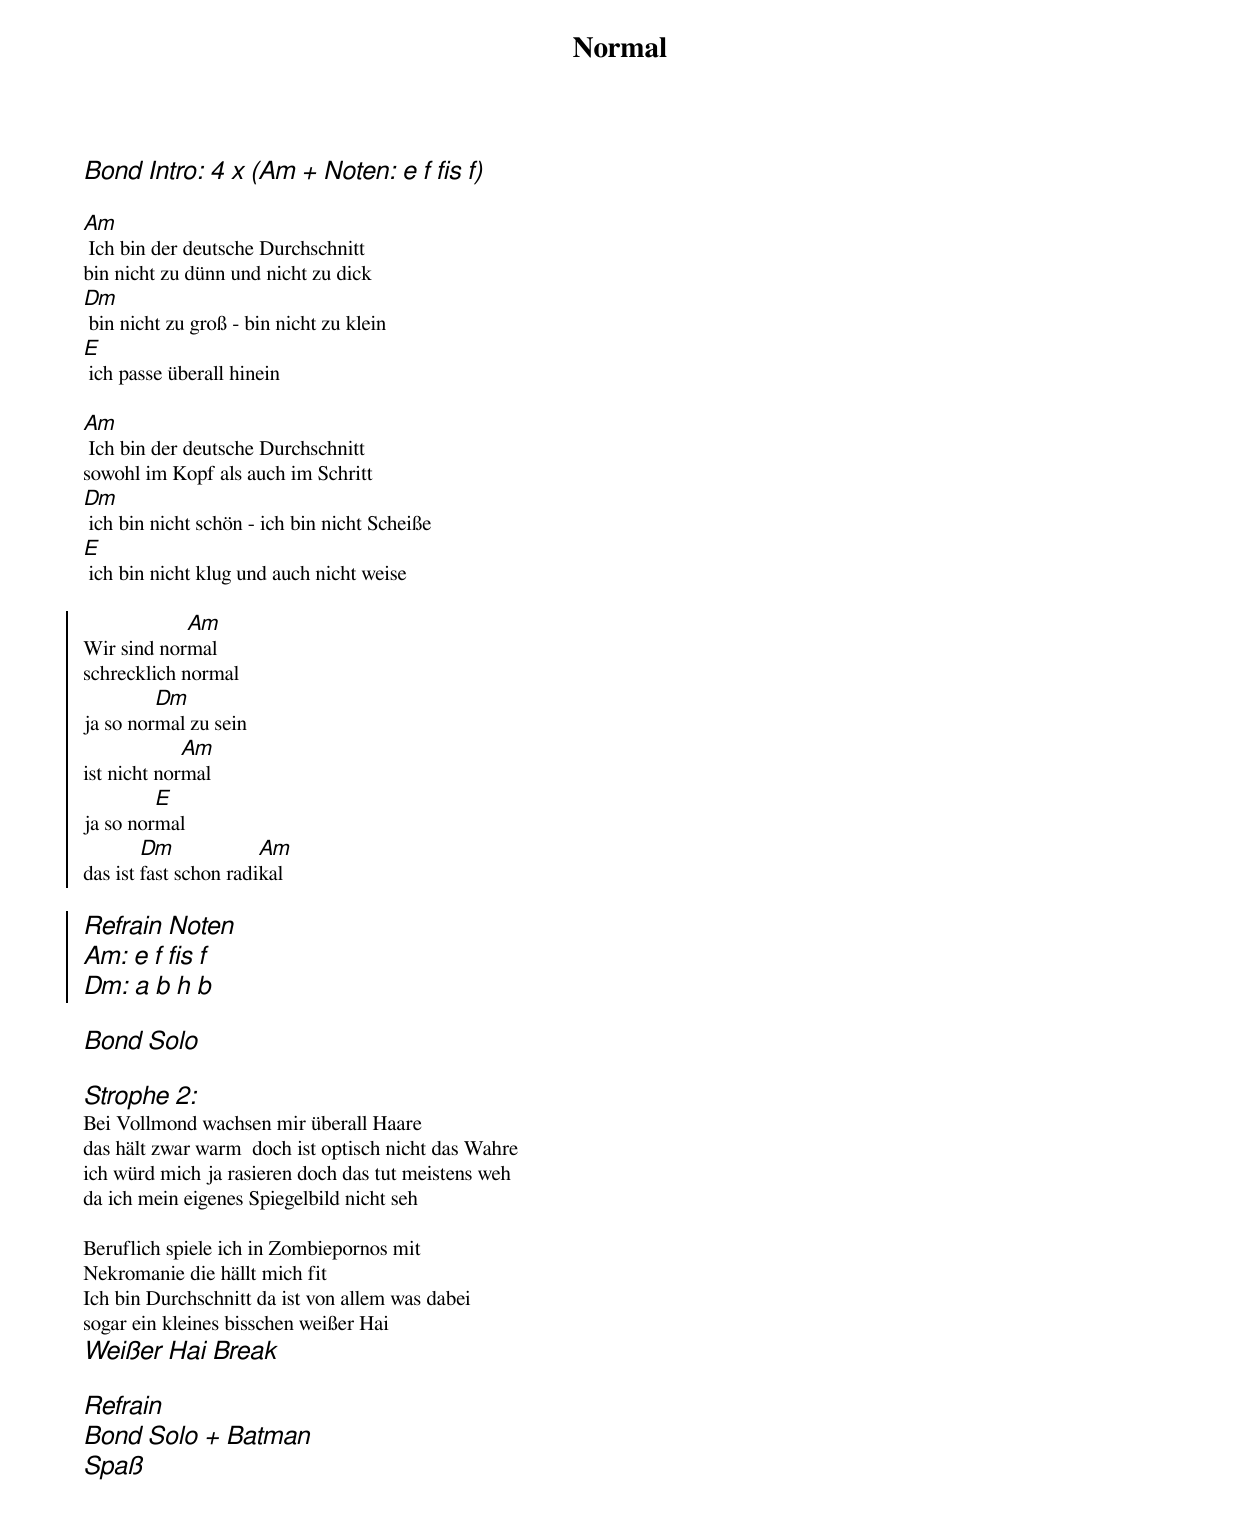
{ng}
{textsize:10}
{title:Normal}

{ci:Bond Intro: 4 x (Am + Noten: e f fis f)}

[Am] Ich bin der deutsche Durchschnitt
bin nicht zu dünn und nicht zu dick
[Dm] bin nicht zu groß - bin nicht zu klein
[E] ich passe überall hinein

[Am] Ich bin der deutsche Durchschnitt
sowohl im Kopf als auch im Schritt
[Dm] ich bin nicht schön - ich bin nicht Scheiße
[E] ich bin nicht klug und auch nicht weise

{start_of_chorus}
Wir sind nor[Am]mal
schrecklich normal
ja so nor[Dm]mal zu sein
ist nicht nor[Am]mal
ja so nor[E]mal
das ist [Dm]fast schon radi[Am]kal

{ci:Refrain Noten}
{ci: Am: e f fis f}
{ci: Dm: a b h b}
{end_of_chorus}

{ci:Bond Solo}

{ci:Strophe 2:}
Bei Vollmond wachsen mir überall Haare
das hält zwar warm  doch ist optisch nicht das Wahre
ich würd mich ja rasieren doch das tut meistens weh
da ich mein eigenes Spiegelbild nicht seh

Beruflich spiele ich in Zombiepornos mit
Nekromanie die hällt mich fit
Ich bin Durchschnitt da ist von allem was dabei
sogar ein kleines bisschen weißer Hai
{ci:Weißer Hai Break}

{ci:Refrain}
{ci:Bond Solo + Batman}
{ci:Spaß}
